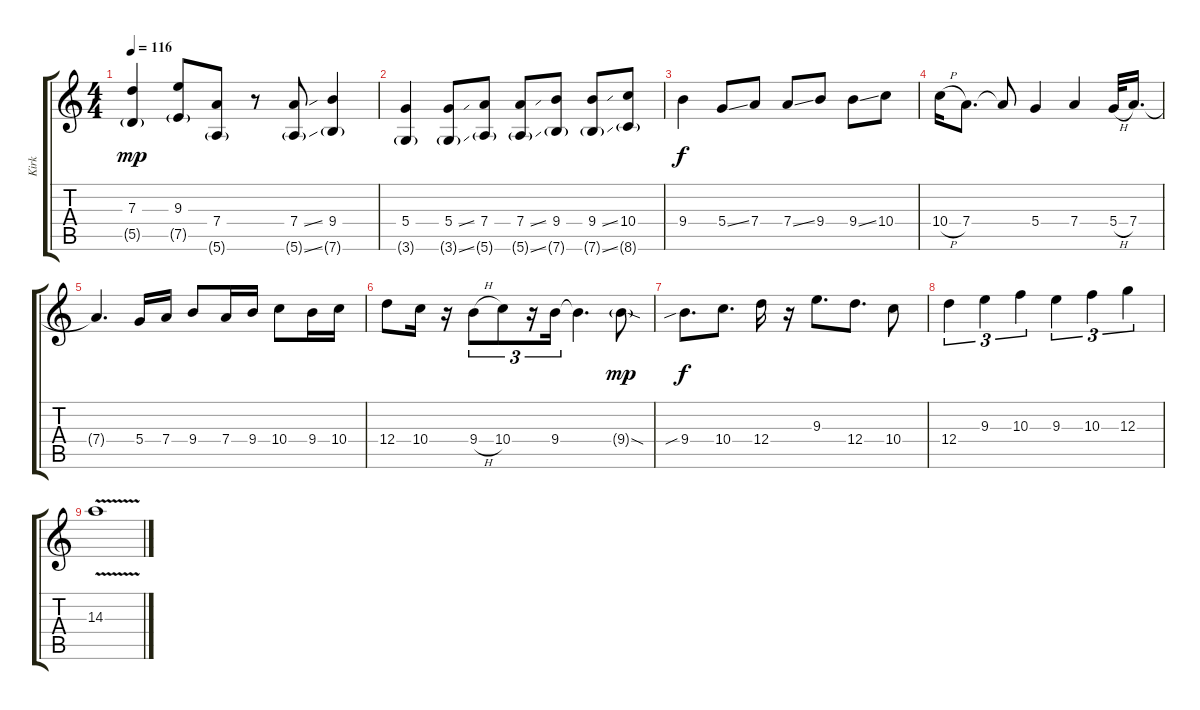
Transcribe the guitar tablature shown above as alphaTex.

\track ("Kirk" "Kirk") {instrument distortionguitar}
\staff {score tabs}
\tuning (E4 B3 G3 D3 A2 E2) {hide}
\ts (4 4)
\tempo 116
\clef g2
\ks c
(7.3 5.5{g}).4{dy mp} (9.3 7.5{g}).8 (7.4 5.6{g}).8 r.8 (7.4{ss} 5.6{ss g}).8 (9.4 7.6{g}).4 |
(5.4 3.6{g}).4 (5.4{ss} 3.6{ss g}).8 (7.4 5.6{g}).8 (7.4{ss} 5.6{ss g}).8 (9.4 7.6{g}).8 (9.4{ss} 7.6{ss g}).8 (10.4 8.6{g}).8 |
9.4.4{dy f} 5.4{ss}.8 7.4.8 7.4{ss}.8 9.4.8 9.4{ss}.8 10.4.8 |
10.4{h}.16 7.4.8{d} 7.4{t}.8 5.4.4 7.4.4 5.4{h}.32 7.4.16{d} |
7.4{t}.4{d} 5.4.16 7.4.16 9.4.8 7.4.16 9.4.16 10.4.8 9.4.16 10.4.16 |
12.4.8 10.4.16 r.16 9.4{h}.8{tu (3 2)} 10.4.8{tu (3 2)} r.16{tu (3 2)} 9.4.16{tu (3 2)} 9.4{t}.4{d} 9.4{sod g}.8{dy mp} |
9.4{sib}.8{d dy f} 10.4.8{d} 12.4.16 r.16 9.3.8{d} 12.4.8{d} 10.4.8 |
12.4.4{tu (3 2)} 9.3.4{tu (3 2)} 10.3.4{tu (3 2)} 9.3.4{tu (3 2)} 10.3.4{tu (3 2)} 12.3.4{tu (3 2)} |
14.3{v}.1
